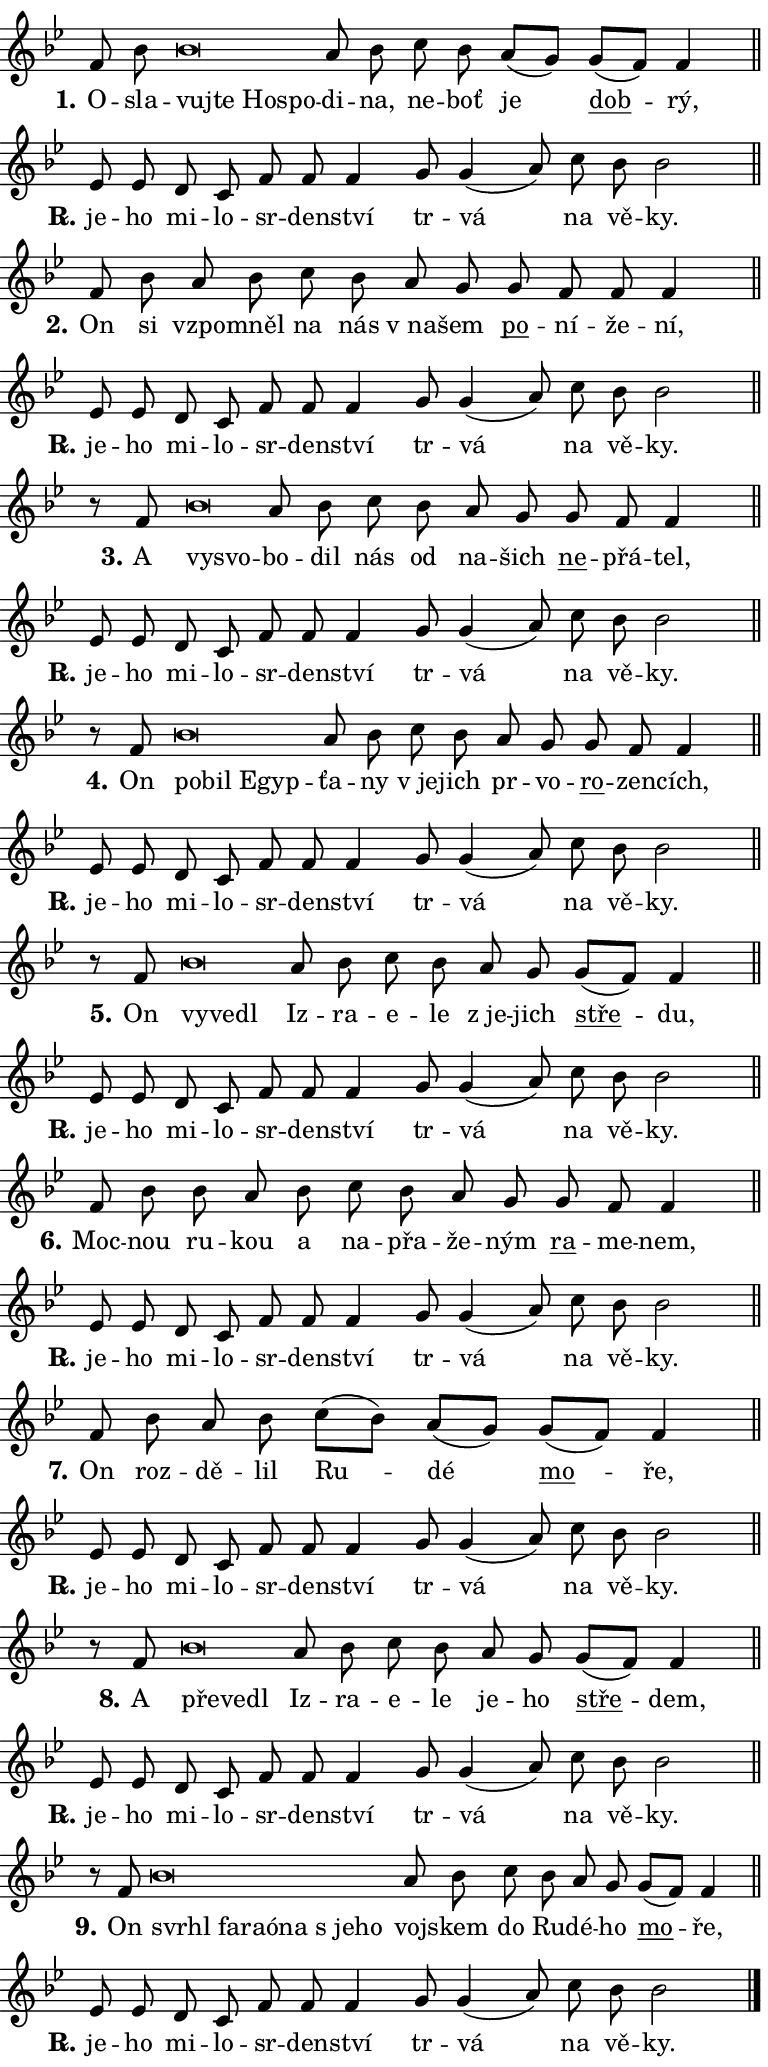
\version "2.24.0"
\header { tagline = "" }
\paper {
  indent = 0\cm
  top-margin = 0\cm
  right-margin = 0.13\cm % to fit lyric hyphens
  bottom-margin = 0\cm
  left-margin = 0\cm
  paper-width = 13\cm
  page-breaking = #ly:one-page-breaking
  system-system-spacing.basic-distance = #11
  score-system-spacing.basic-distance = #11
  ragged-last = ##f
}


%% Author: Thomas Morley
%% https://lists.gnu.org/archive/html/lilypond-user/2020-05/msg00002.html
#(define (line-position grob)
"Returns position of @var[grob} in current system:
   @code{'start}, if at first time-step
   @code{'end}, if at last time-step
   @code{'middle} otherwise
"
  (let* ((col (ly:item-get-column grob))
         (ln (ly:grob-object col 'left-neighbor))
         (rn (ly:grob-object col 'right-neighbor))
         (col-to-check-left (if (ly:grob? ln) ln col))
         (col-to-check-right (if (ly:grob? rn) rn col))
         (break-dir-left
           (and
             (ly:grob-property col-to-check-left 'non-musical #f)
             (ly:item-break-dir col-to-check-left)))
         (break-dir-right
           (and
             (ly:grob-property col-to-check-right 'non-musical #f)
             (ly:item-break-dir col-to-check-right))))
        (cond ((eqv? 1 break-dir-left) 'start)
              ((eqv? -1 break-dir-right) 'end)
              (else 'middle))))

#(define (tranparent-at-line-position vctor)
  (lambda (grob)
  "Relying on @code{line-position} select the relevant enry from @var{vctor}.
Used to determine transparency,"
    (case (line-position grob)
      ((end) (not (vector-ref vctor 0)))
      ((middle) (not (vector-ref vctor 1)))
      ((start) (not (vector-ref vctor 2))))))

noteHeadBreakVisibility =
#(define-music-function (break-visibility)(vector?)
"Makes @code{NoteHead}s transparent relying on @var{break-visibility}"
#{
  \override NoteHead.transparent =
    #(tranparent-at-line-position break-visibility)
#})

#(define delete-ledgers-for-transparent-note-heads
  (lambda (grob)
    "Reads whether a @code{NoteHead} is transparent.
If so this @code{NoteHead} is removed from @code{'note-heads} from
@var{grob}, which is supposed to be @code{LedgerLineSpanner}.
As a result ledgers are not printed for this @code{NoteHead}"
    (let* ((nhds-array (ly:grob-object grob 'note-heads))
           (nhds-list
             (if (ly:grob-array? nhds-array)
                 (ly:grob-array->list nhds-array)
                 '()))
           ;; Relies on the transparent-property being done before
           ;; Staff.LedgerLineSpanner.after-line-breaking is executed.
           ;; This is fragile ...
           (to-keep
             (remove
               (lambda (nhd)
                 (ly:grob-property nhd 'transparent #f))
               nhds-list)))
      ;; TODO find a better method to iterate over grob-arrays, similiar
      ;; to filter/remove etc for lists
      ;; For now rebuilt from scratch
      (set! (ly:grob-object grob 'note-heads)  '())
      (for-each
        (lambda (nhd)
          (ly:pointer-group-interface::add-grob grob 'note-heads nhd))
        to-keep))))

squashNotes = {
  \override NoteHead.X-extent = #'(-0.2 . 0.2)
  \override NoteHead.Y-extent = #'(-0.75 . 0)
  \override NoteHead.stencil =
    #(lambda (grob)
       (let ((pos (ly:grob-property grob 'staff-position)))
         (begin
           (if (< pos -7) (display "ERROR: Lower brevis then expected\n") (display ""))
           (if (<= pos -6) ly:text-interface::print ly:note-head::print))))
}
unSquashNotes = {
  \revert NoteHead.X-extent
  \revert NoteHead.Y-extent
  \revert NoteHead.stencil
}

hideNotes = \noteHeadBreakVisibility #begin-of-line-visible
unHideNotes = \noteHeadBreakVisibility #all-visible

% work-around for resetting accidentals
% https://lilypond.org/doc/v2.23/Documentation/notation/displaying-rhythms#unmetered-music
cadenzaMeasure = {
  \cadenzaOff
  \partial 1024 s1024
  \cadenzaOn
}

#(define-markup-command (accent layout props text) (markup?)
  "Underline accented syllable"
  (interpret-markup layout props
    #{\markup \override #'(offset . 4.3) \underline { #text }#}))

responsum = \markup \concat {
  "R" \hspace #-1.05 \path #0.1 #'((moveto 0 0.07) (lineto 0.9 0.8)) \hspace #0.05 "."
}

spaceSize = #0.6828661417322834 % exact space size for TeX Gyre Schola

\layout {
  \context {
    \Staff
    \remove "Time_signature_engraver"
    \override LedgerLineSpanner.after-line-breaking = #delete-ledgers-for-transparent-note-heads
  }
  \context {
    \Lyrics {
      \override LyricSpace.minimum-distance = \spaceSize
      \override LyricText.font-name = #"TeX Gyre Schola"
      \override LyricText.font-size = 1
      \override StanzaNumber.font-name = #"TeX Gyre Schola Bold"
      \override StanzaNumber.font-size = 1
    }
  }
  \context {
    \Score 
    \override NoteHead.text =
      #(lambda (grob) 
        (let ((pos (ly:grob-property grob 'staff-position)))
          #{\markup {
            \combine
              \halign #-0.55 \raise #(if (= pos -6) 0 0.5) \override #'(thickness . 2) \draw-line #'(3.2 . 0)
              \musicglyph "noteheads.sM1"
          }#}))
  }
}

% magnetic-lyrics.ily
%
%   written by
%     Jean Abou Samra <jean@abou-samra.fr>
%     Werner Lemberg <wl@gnu.org>
%
%   adapted by
%     Jiri Hon <jiri.hon@gmail.com>
%
% Version 2022-Apr-15

% https://www.mail-archive.com/lilypond-user@gnu.org/msg149350.html

#(define (Left_hyphen_pointer_engraver context)
   "Collect syllable-hyphen-syllable occurrences in lyrics and store
them in properties.  This engraver only looks to the left.  For
example, if the lyrics input is @code{foo -- bar}, it does the
following.

@itemize @bullet
@item
Set the @code{text} property of the @code{LyricHyphen} grob between
@q{foo} and @q{bar} to @code{foo}.

@item
Set the @code{left-hyphen} property of the @code{LyricText} grob with
text @q{foo} to the @code{LyricHyphen} grob between @q{foo} and
@q{bar}.
@end itemize

Use this auxiliary engraver in combination with the
@code{lyric-@/text::@/apply-@/magnetic-@/offset!} hook."
   (let ((hyphen #f)
         (text #f))
     (make-engraver
      (acknowledgers
       ((lyric-syllable-interface engraver grob source-engraver)
        (set! text grob)))
      (end-acknowledgers
       ((lyric-hyphen-interface engraver grob source-engraver)
        ;(when (not (grob::has-interface grob 'lyric-space-interface))
          (set! hyphen grob)));)
      ((stop-translation-timestep engraver)
       (when (and text hyphen)
         (ly:grob-set-object! text 'left-hyphen hyphen))
       (set! text #f)
       (set! hyphen #f)))))

#(define (lyric-text::apply-magnetic-offset! grob)
   "If the space between two syllables is less than the value in
property @code{LyricText@/.details@/.squash-threshold}, move the right
syllable to the left so that it gets concatenated with the left
syllable.

Use this function as a hook for
@code{LyricText@/.after-@/line-@/breaking} if the
@code{Left_@/hyphen_@/pointer_@/engraver} is active."
   (let ((hyphen (ly:grob-object grob 'left-hyphen #f)))
     (when hyphen
       (let ((left-text (ly:spanner-bound hyphen LEFT)))
         (when (grob::has-interface left-text 'lyric-syllable-interface)
           (let* ((common (ly:grob-common-refpoint grob left-text X))
                  (this-x-ext (ly:grob-extent grob common X))
                  (left-x-ext
                   (begin
                     ;; Trigger magnetism for left-text.
                     (ly:grob-property left-text 'after-line-breaking)
                     (ly:grob-extent left-text common X)))
                  ;; `delta` is the gap width between two syllables.
                  (delta (- (interval-start this-x-ext)
                            (interval-end left-x-ext)))
                  (details (ly:grob-property grob 'details))
                  (threshold (assoc-get 'squash-threshold details 0.2)))
             (when (< delta threshold)
               (let* (;; We have to manipulate the input text so that
                      ;; ligatures crossing syllable boundaries are not
                      ;; disabled.  For languages based on the Latin
                      ;; script this is essentially a beautification.
                      ;; However, for non-Western scripts it can be a
                      ;; necessity.
                      (lt (ly:grob-property left-text 'text))
                      (rt (ly:grob-property grob 'text))
                      (is-space (grob::has-interface hyphen 'lyric-space-interface))
                      (space (if is-space " " ""))
                      (extra-delta (if is-space spaceSize 0))
                      ;; Append new syllable.
                      (ltrt-space (if (and (string? lt) (string? rt))
                                (string-append lt space rt)
                                (make-concat-markup (list lt space rt))))
                      ;; Right-align `ltrt` to the right side.
                      (ltrt-space-markup (grob-interpret-markup
                               grob
                               (make-translate-markup
                                (cons (interval-length this-x-ext) 0)
                                (make-right-align-markup ltrt-space)))))
                 (begin
                   ;; Don't print `left-text`.
                   (ly:grob-set-property! left-text 'stencil #f)
                   ;; Set text and stencil (which holds all collected
                   ;; syllables so far) and shift it to the left.
                   (ly:grob-set-property! grob 'text ltrt-space)
                   (ly:grob-set-property! grob 'stencil ltrt-space-markup)
                   (ly:grob-translate-axis! grob (- (- delta extra-delta)) X))))))))))


#(define (lyric-hyphen::displace-bounds-first grob)
   ;; Make very sure this callback isn't triggered too early.
   (let ((left (ly:spanner-bound grob LEFT))
         (right (ly:spanner-bound grob RIGHT)))
     (ly:grob-property left 'after-line-breaking)
     (ly:grob-property right 'after-line-breaking)
     (ly:lyric-hyphen::print grob)))

squashThreshold = #0.4

\layout {
  \context {
    \Lyrics
    \consists #Left_hyphen_pointer_engraver
    \override LyricText.after-line-breaking =
      #lyric-text::apply-magnetic-offset!
    \override LyricHyphen.stencil = #lyric-hyphen::displace-bounds-first
    \override LyricText.details.squash-threshold = \squashThreshold
    \override LyricHyphen.minimum-distance = 0
    \override LyricHyphen.minimum-length = \squashThreshold
  }
}

squashText = \override LyricText.details.squash-threshold = 9999
unSquashText = \override LyricText.details.squash-threshold = \squashThreshold

leftText = \override LyricText.self-alignment-X = #LEFT
unLeftText = \revert LyricText.self-alignment-X

starOffset = #(lambda (grob) 
                (let ((x_offset (ly:self-alignment-interface::aligned-on-x-parent grob)))
                  (if (= x_offset 0) 0 (+ x_offset 1.2))))

star = #(define-music-function (syllable)(string?)
"Append star separator at the end of a syllable"
#{
  \once \override LyricText.X-offset = #starOffset
  \lyricmode { \markup {
    #syllable
    \override #'((font-name . "TeX Gyre Schola Bold")) \hspace #0.2 \lower #0.65 \larger "*"
  } }
#})

starAccent = #(define-music-function (syllable)(string?)
"Append star separator at the end of a syllable and make accent"
#{
  \once \override LyricText.X-offset = #starOffset
  \lyricmode { \markup {
    \accent #syllable
    \override #'((font-name . "TeX Gyre Schola Bold")) \hspace #0.2 \lower #0.65 \larger "*"
  } }
#})

breath = #(define-music-function (syllable)(string?)
"Append breathing indicator at the end of a syllable"
#{
  \lyricmode { \markup { #syllable "+" } }
#})

optionalBreath = #(define-music-function (syllable)(string?)
"Append optional breathing indicator at the end of a syllable"
#{
  \lyricmode { \markup { #syllable "(+)" } }
#})


\score {
    <<
        \new Voice = "melody" { \cadenzaOn \key bes \major \relative { f'8 bes \bar "" \squashNotes bes\breve*1/16 \hideNotes \breve*1/16 \bar "" \breve*1/16 \breve*1/16 \bar "" \unHideNotes \unSquashNotes a8 bes \bar "" c bes \bar "" a[( g)] \bar "" g[( f)] f4 \cadenzaMeasure \bar "||" \break } }
        \new Lyrics \lyricsto "melody" { \lyricmode { \set stanza = "1."
O -- sla -- \leftText vuj -- \squashText te Ho -- spo -- \unLeftText \unSquashText di -- na, ne -- boť je \markup \accent dob -- rý, } }
    >>
    \layout {}
}

\score {
    <<
        \new Voice = "melody" { \cadenzaOn \key bes \major \relative { es'8 es d c \bar "" f f f4 \bar "" g8 g4( a8)] \bar "" c bes bes2 \cadenzaMeasure \bar "||" \break } }
        \new Lyrics \lyricsto "melody" { \lyricmode { \set stanza = \responsum
je -- ho mi -- lo -- sr -- den -- ství tr -- vá na vě -- ky. } }
    >>
    \layout {}
}

\score {
    <<
        \new Voice = "melody" { \cadenzaOn \key bes \major \relative { f'8 bes8 a8 bes \bar "" c bes \bar "" a g \bar "" g f f f4 \cadenzaMeasure \bar "||" \break } }
        \new Lyrics \lyricsto "melody" { \lyricmode { \set stanza = "2."
On si vzpo -- mněl na nás "v na" -- šem \markup \accent po -- ní -- že -- ní, } }
    >>
    \layout {}
}

\score {
    <<
        \new Voice = "melody" { \cadenzaOn \key bes \major \relative { es'8 es d c \bar "" f f f4 \bar "" g8 g4( a8)] \bar "" c bes bes2 \cadenzaMeasure \bar "||" \break } }
        \new Lyrics \lyricsto "melody" { \lyricmode { \set stanza = \responsum
je -- ho mi -- lo -- sr -- den -- ství tr -- vá na vě -- ky. } }
    >>
    \layout {}
}

\score {
    <<
        \new Voice = "melody" { \cadenzaOn \key bes \major \relative { r8 f' \squashNotes bes\breve*1/16 \hideNotes \breve*1/16 \bar "" \unHideNotes \unSquashNotes a8 bes \bar "" c bes \bar "" a g \bar "" g f f4 \cadenzaMeasure \bar "||" \break } }
        \new Lyrics \lyricsto "melody" { \lyricmode { \set stanza = "3."
A \leftText vy -- \squashText svo -- \unLeftText \unSquashText bo -- dil nás od na -- šich \markup \accent ne -- přá -- tel, } }
    >>
    \layout {}
}

\score {
    <<
        \new Voice = "melody" { \cadenzaOn \key bes \major \relative { es'8 es d c \bar "" f f f4 \bar "" g8 g4( a8)] \bar "" c bes bes2 \cadenzaMeasure \bar "||" \break } }
        \new Lyrics \lyricsto "melody" { \lyricmode { \set stanza = \responsum
je -- ho mi -- lo -- sr -- den -- ství tr -- vá na vě -- ky. } }
    >>
    \layout {}
}

\score {
    <<
        \new Voice = "melody" { \cadenzaOn \key bes \major \relative { r8 f' \squashNotes bes\breve*1/16 \hideNotes \breve*1/16 \bar "" \breve*1/16 \breve*1/16 \bar "" \unHideNotes \unSquashNotes a8 bes \bar "" c bes \bar "" a g \bar "" g f f4 \cadenzaMeasure \bar "||" \break } }
        \new Lyrics \lyricsto "melody" { \lyricmode { \set stanza = "4."
On \leftText po -- \squashText bil E -- gyp -- \unLeftText \unSquashText ťa -- ny "v je" -- jich pr -- vo -- \markup \accent ro -- zen -- cích, } }
    >>
    \layout {}
}

\score {
    <<
        \new Voice = "melody" { \cadenzaOn \key bes \major \relative { es'8 es d c \bar "" f f f4 \bar "" g8 g4( a8)] \bar "" c bes bes2 \cadenzaMeasure \bar "||" \break } }
        \new Lyrics \lyricsto "melody" { \lyricmode { \set stanza = \responsum
je -- ho mi -- lo -- sr -- den -- ství tr -- vá na vě -- ky. } }
    >>
    \layout {}
}

\score {
    <<
        \new Voice = "melody" { \cadenzaOn \key bes \major \relative { r8 f' \squashNotes bes\breve*1/16 \hideNotes \breve*1/16 \breve*1/16 \bar "" \unHideNotes \unSquashNotes a8 bes \bar "" c bes \bar "" a g \bar "" g[( f)] f4 \cadenzaMeasure \bar "||" \break } }
        \new Lyrics \lyricsto "melody" { \lyricmode { \set stanza = "5."
On \leftText vy -- \squashText ve -- dl \unLeftText \unSquashText Iz -- ra -- e -- le "z je" -- jich \markup \accent stře -- du, } }
    >>
    \layout {}
}

\score {
    <<
        \new Voice = "melody" { \cadenzaOn \key bes \major \relative { es'8 es d c \bar "" f f f4 \bar "" g8 g4( a8)] \bar "" c bes bes2 \cadenzaMeasure \bar "||" \break } }
        \new Lyrics \lyricsto "melody" { \lyricmode { \set stanza = \responsum
je -- ho mi -- lo -- sr -- den -- ství tr -- vá na vě -- ky. } }
    >>
    \layout {}
}

\score {
    <<
        \new Voice = "melody" { \cadenzaOn \key bes \major \relative { f'8 bes \bar "" bes a8 bes \bar "" c bes \bar "" a g \bar "" g f f4 \cadenzaMeasure \bar "||" \break } }
        \new Lyrics \lyricsto "melody" { \lyricmode { \set stanza = "6."
Moc -- nou ru -- kou a na -- přa -- že -- ným \markup \accent ra -- me -- nem, } }
    >>
    \layout {}
}

\score {
    <<
        \new Voice = "melody" { \cadenzaOn \key bes \major \relative { es'8 es d c \bar "" f f f4 \bar "" g8 g4( a8)] \bar "" c bes bes2 \cadenzaMeasure \bar "||" \break } }
        \new Lyrics \lyricsto "melody" { \lyricmode { \set stanza = \responsum
je -- ho mi -- lo -- sr -- den -- ství tr -- vá na vě -- ky. } }
    >>
    \layout {}
}

\score {
    <<
        \new Voice = "melody" { \cadenzaOn \key bes \major \relative { f'8 bes a8 bes \bar "" c[( bes)] \bar "" a[( g)] \bar "" g[( f)] f4 \cadenzaMeasure \bar "||" \break } }
        \new Lyrics \lyricsto "melody" { \lyricmode { \set stanza = "7."
On roz -- dě -- lil Ru -- dé \markup \accent mo -- ře, } }
    >>
    \layout {}
}

\score {
    <<
        \new Voice = "melody" { \cadenzaOn \key bes \major \relative { es'8 es d c \bar "" f f f4 \bar "" g8 g4( a8)] \bar "" c bes bes2 \cadenzaMeasure \bar "||" \break } }
        \new Lyrics \lyricsto "melody" { \lyricmode { \set stanza = \responsum
je -- ho mi -- lo -- sr -- den -- ství tr -- vá na vě -- ky. } }
    >>
    \layout {}
}

\score {
    <<
        \new Voice = "melody" { \cadenzaOn \key bes \major \relative { r8 f'8 \squashNotes bes\breve*1/16 \hideNotes \breve*1/16 \breve*1/16 \bar "" \unHideNotes \unSquashNotes a8 bes \bar "" c bes \bar "" a g \bar "" g[( f)] f4 \cadenzaMeasure \bar "||" \break } }
        \new Lyrics \lyricsto "melody" { \lyricmode { \set stanza = "8."
A \leftText pře -- \squashText ve -- dl \unLeftText \unSquashText Iz -- ra -- e -- le je -- ho \markup \accent stře -- dem, } }
    >>
    \layout {}
}

\score {
    <<
        \new Voice = "melody" { \cadenzaOn \key bes \major \relative { es'8 es d c \bar "" f f f4 \bar "" g8 g4( a8)] \bar "" c bes bes2 \cadenzaMeasure \bar "||" \break } }
        \new Lyrics \lyricsto "melody" { \lyricmode { \set stanza = \responsum
je -- ho mi -- lo -- sr -- den -- ství tr -- vá na vě -- ky. } }
    >>
    \layout {}
}

\score {
    <<
        \new Voice = "melody" { \cadenzaOn \key bes \major \relative { r8 f' \squashNotes bes\breve*1/16 \hideNotes \breve*1/16 \bar "" \breve*1/16 \bar "" \breve*1/16 \bar "" \breve*1/16 \bar "" \breve*1/16 \breve*1/16 \bar "" \unHideNotes \unSquashNotes a8 bes \bar "" c bes \bar "" a g \bar "" g[( f)] f4 \cadenzaMeasure \bar "||" \break } }
        \new Lyrics \lyricsto "melody" { \lyricmode { \set stanza = "9."
On \leftText svr -- \squashText hl fa -- raó -- na "s je" -- ho \unLeftText \unSquashText voj -- skem do Ru -- dé -- ho \markup \accent mo -- ře, } }
    >>
    \layout {}
}

\score {
    <<
        \new Voice = "melody" { \cadenzaOn \key bes \major \relative { es'8 es d c \bar "" f f f4 \bar "" g8 g4( a8)] \bar "" c bes bes2 \cadenzaMeasure \bar "||" \break } \bar "|." }
        \new Lyrics \lyricsto "melody" { \lyricmode { \set stanza = \responsum
je -- ho mi -- lo -- sr -- den -- ství tr -- vá na vě -- ky. } }
    >>
    \layout {}
}
